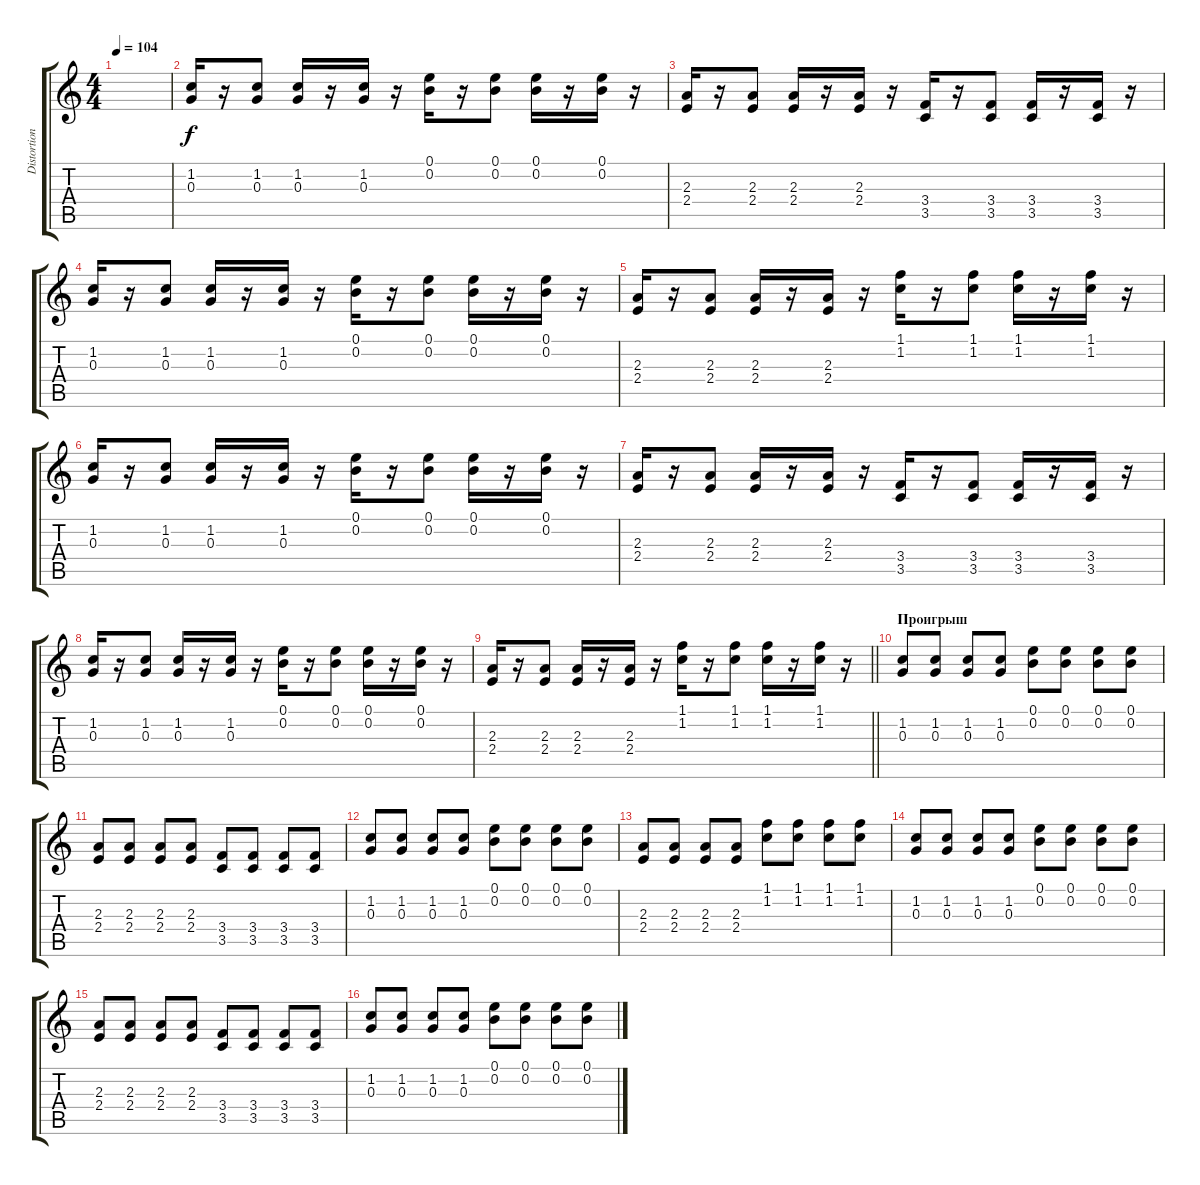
\track ("Distortion" "Distortion") {instrument distortionguitar}
\staff {score tabs}
\tuning (E4 B3 G3 D3 A2 E2) {hide}
\ts (4 4)
\tempo 104
\clef g2
\ks c
|
(1.2 0.3).16 r.16 (1.2 0.3).8 (1.2 0.3).16 r.16 (1.2 0.3).16 r.16 (0.1 0.2).16 r.16 (0.1 0.2).8 (0.1 0.2).16 r.16 (0.1 0.2).16 r.16 |
(2.3 2.4).16 r.16 (2.3 2.4).8 (2.3 2.4).16 r.16 (2.3 2.4).16 r.16 (3.4 3.5).16 r.16 (3.4 3.5).8 (3.4 3.5).16 r.16 (3.4 3.5).16 r.16 |
(1.2 0.3).16 r.16 (1.2 0.3).8 (1.2 0.3).16 r.16 (1.2 0.3).16 r.16 (0.1 0.2).16 r.16 (0.1 0.2).8 (0.1 0.2).16 r.16 (0.1 0.2).16 r.16 |
(2.3 2.4).16 r.16 (2.3 2.4).8 (2.3 2.4).16 r.16 (2.3 2.4).16 r.16 (1.1 1.2).16 r.16 (1.1 1.2).8 (1.1 1.2).16 r.16 (1.1 1.2).16 r.16 |
(1.2 0.3).16 r.16 (1.2 0.3).8 (1.2 0.3).16 r.16 (1.2 0.3).16 r.16 (0.1 0.2).16 r.16 (0.1 0.2).8 (0.1 0.2).16 r.16 (0.1 0.2).16 r.16 |
(2.3 2.4).16 r.16 (2.3 2.4).8 (2.3 2.4).16 r.16 (2.3 2.4).16 r.16 (3.4 3.5).16 r.16 (3.4 3.5).8 (3.4 3.5).16 r.16 (3.4 3.5).16 r.16 |
(1.2 0.3).16 r.16 (1.2 0.3).8 (1.2 0.3).16 r.16 (1.2 0.3).16 r.16 (0.1 0.2).16 r.16 (0.1 0.2).8 (0.1 0.2).16 r.16 (0.1 0.2).16 r.16 |
\barLineRight lightlight
(2.3 2.4).16 r.16 (2.3 2.4).8 (2.3 2.4).16 r.16 (2.3 2.4).16 r.16 (1.1 1.2).16 r.16 (1.1 1.2).8 (1.1 1.2).16 r.16 (1.1 1.2).16 r.16 |
\section ("" "Проигрыш")
(1.2 0.3).8 (1.2 0.3).8 (1.2 0.3).8 (1.2 0.3).8 (0.1 0.2).8 (0.1 0.2).8 (0.1 0.2).8 (0.1 0.2).8 |
(2.3 2.4).8 (2.3 2.4).8 (2.3 2.4).8 (2.3 2.4).8 (3.4 3.5).8 (3.4 3.5).8 (3.4 3.5).8 (3.4 3.5).8 |
(1.2 0.3).8 (1.2 0.3).8 (1.2 0.3).8 (1.2 0.3).8 (0.1 0.2).8 (0.1 0.2).8 (0.1 0.2).8 (0.1 0.2).8 |
(2.3 2.4).8 (2.3 2.4).8 (2.3 2.4).8 (2.3 2.4).8 (1.1 1.2).8 (1.1 1.2).8 (1.1 1.2).8 (1.1 1.2).8 |
(1.2 0.3).8 (1.2 0.3).8 (1.2 0.3).8 (1.2 0.3).8 (0.1 0.2).8 (0.1 0.2).8 (0.1 0.2).8 (0.1 0.2).8 |
(2.3 2.4).8 (2.3 2.4).8 (2.3 2.4).8 (2.3 2.4).8 (3.4 3.5).8 (3.4 3.5).8 (3.4 3.5).8 (3.4 3.5).8 |
(1.2 0.3).8 (1.2 0.3).8 (1.2 0.3).8 (1.2 0.3).8 (0.1 0.2).8 (0.1 0.2).8 (0.1 0.2).8 (0.1 0.2).8
